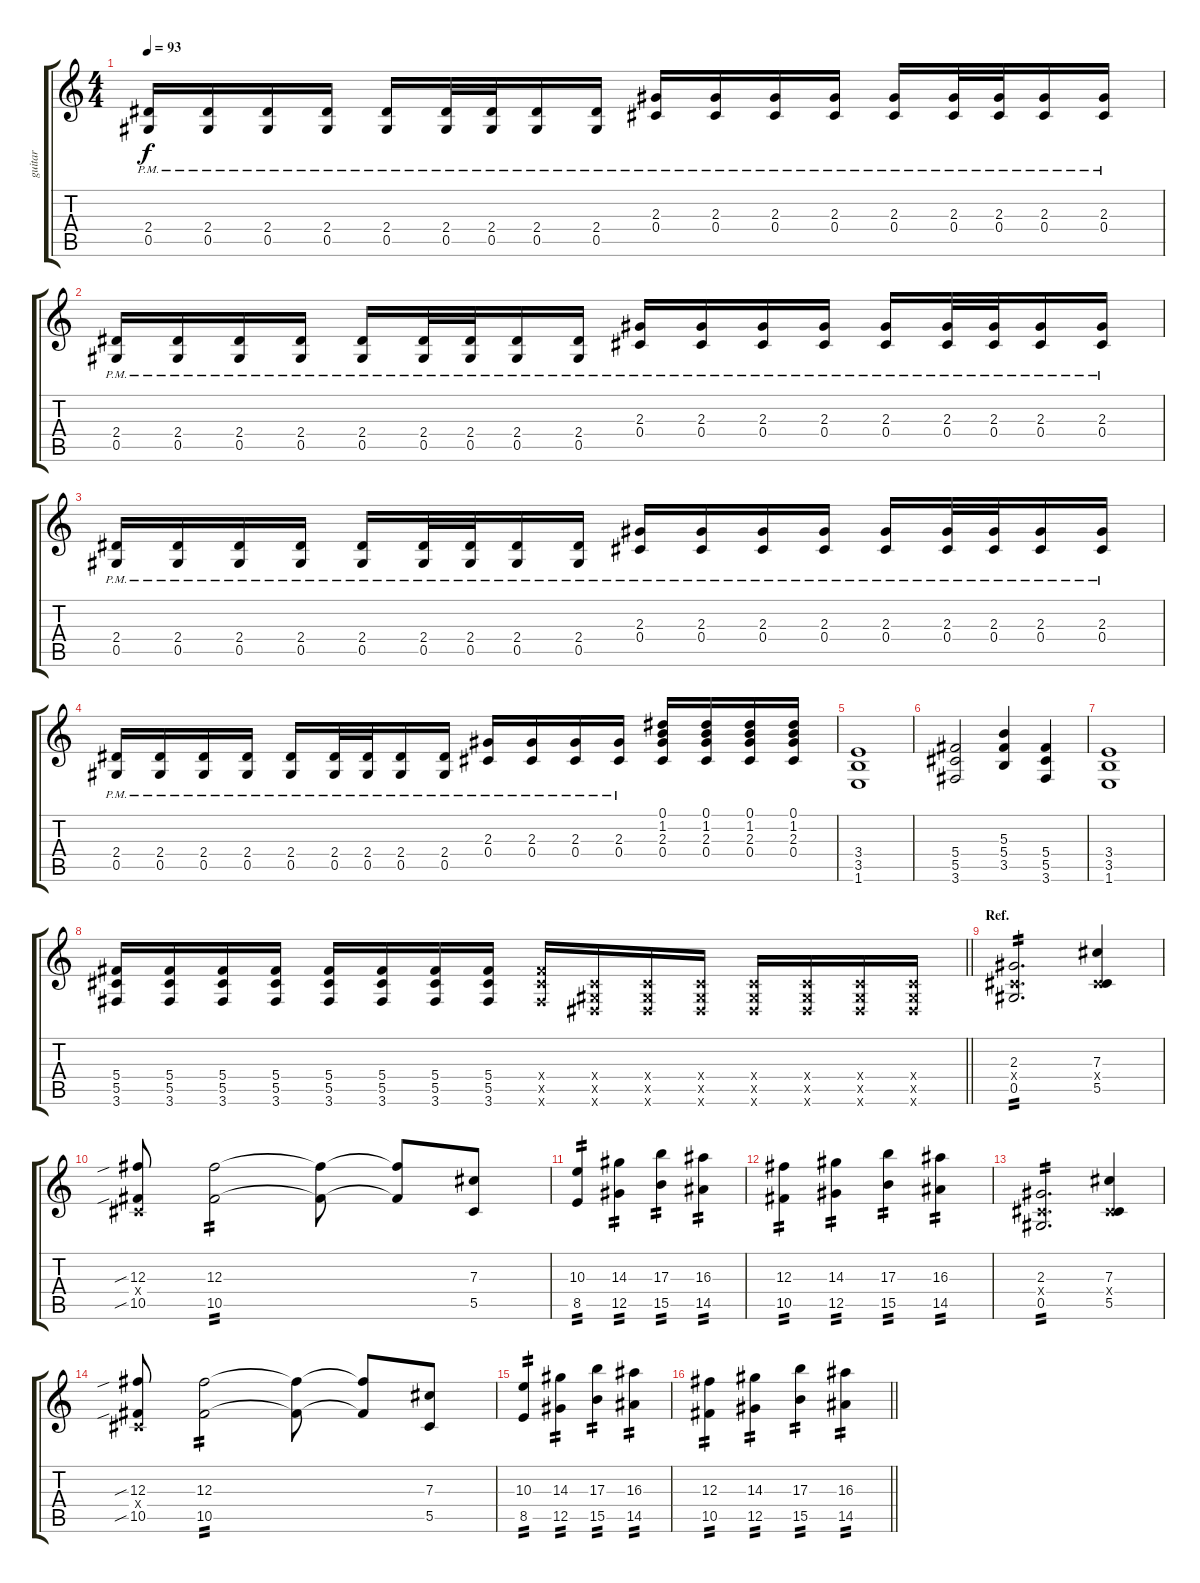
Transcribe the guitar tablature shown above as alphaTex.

\track ("guitar" "guitar") {instrument distortionguitar}
\staff {score tabs}
\tuning (Eb4 Bb3 Gb3 Db3 Ab2 Eb2) {hide}
\ts (4 4)
\tempo 93
\clef g2
\ks c
(2.4{pm} 0.5{pm}).16{dy f} (2.4{pm} 0.5{pm}).16 (2.4{pm} 0.5{pm}).16 (2.4{pm} 0.5{pm}).16 (2.4{pm} 0.5{pm}).16 (2.4{pm} 0.5{pm}).32 (2.4{pm} 0.5{pm}).32 (2.4{pm} 0.5{pm}).16 (2.4{pm} 0.5{pm}).16 (2.3{pm} 0.4{pm}).16 (2.3{pm} 0.4{pm}).16 (2.3{pm} 0.4{pm}).16 (2.3{pm} 0.4{pm}).16 (2.3{pm} 0.4{pm}).16 (2.3{pm} 0.4{pm}).32 (2.3{pm} 0.4{pm}).32 (2.3{pm} 0.4{pm}).16 (2.3{pm} 0.4{pm}).16 |
(2.4{pm} 0.5{pm}).16 (2.4{pm} 0.5{pm}).16 (2.4{pm} 0.5{pm}).16 (2.4{pm} 0.5{pm}).16 (2.4{pm} 0.5{pm}).16 (2.4{pm} 0.5{pm}).32 (2.4{pm} 0.5{pm}).32 (2.4{pm} 0.5{pm}).16 (2.4{pm} 0.5{pm}).16 (2.3{pm} 0.4{pm}).16 (2.3{pm} 0.4{pm}).16 (2.3{pm} 0.4{pm}).16 (2.3{pm} 0.4{pm}).16 (2.3{pm} 0.4{pm}).16 (2.3{pm} 0.4{pm}).32 (2.3{pm} 0.4{pm}).32 (2.3{pm} 0.4{pm}).16 (2.3{pm} 0.4{pm}).16 |
(2.4{pm} 0.5{pm}).16 (2.4{pm} 0.5{pm}).16 (2.4{pm} 0.5{pm}).16 (2.4{pm} 0.5{pm}).16 (2.4{pm} 0.5{pm}).16 (2.4{pm} 0.5{pm}).32 (2.4{pm} 0.5{pm}).32 (2.4{pm} 0.5{pm}).16 (2.4{pm} 0.5{pm}).16 (2.3{pm} 0.4{pm}).16 (2.3{pm} 0.4{pm}).16 (2.3{pm} 0.4{pm}).16 (2.3{pm} 0.4{pm}).16 (2.3{pm} 0.4{pm}).16 (2.3{pm} 0.4{pm}).32 (2.3{pm} 0.4{pm}).32 (2.3{pm} 0.4{pm}).16 (2.3{pm} 0.4{pm}).16 |
(2.4{pm} 0.5{pm}).16 (2.4{pm} 0.5{pm}).16 (2.4{pm} 0.5{pm}).16 (2.4{pm} 0.5{pm}).16 (2.4{pm} 0.5{pm}).16 (2.4{pm} 0.5{pm}).32 (2.4{pm} 0.5{pm}).32 (2.4{pm} 0.5{pm}).16 (2.4{pm} 0.5{pm}).16 (2.3{pm} 0.4{pm}).16 (2.3{pm} 0.4{pm}).16 (2.3{pm} 0.4{pm}).16 (2.3{pm} 0.4{pm}).16 (0.1 1.2 2.3 0.4).16 (0.1 1.2 2.3 0.4).16 (0.1 1.2 2.3 0.4).16 (0.1 1.2 2.3 0.4).16 |
(3.4 3.5 1.6).1 |
(5.4 5.5 3.6).2 (5.3 5.4 3.5).4 (5.4 5.5 3.6).4 |
(3.4 3.5 1.6).1 |
\barLineRight lightlight
(5.4 5.5 3.6).16 (5.4 5.5 3.6).16 (5.4 5.5 3.6).16 (5.4 5.5 3.6).16 (5.4 5.5 3.6).16 (5.4 5.5 3.6).16 (5.4 5.5 3.6).16 (5.4 5.5 3.6).16 (5.4{x} 5.5{x} 3.6{x}).16 (0.4{x} 0.5{x} 0.6{x}).16 (0.4{x} 0.5{x} 0.6{x}).16 (0.4{x} 0.5{x} 0.6{x}).16 (0.4{x} 0.5{x} 0.6{x}).16 (0.4{x} 0.5{x} 0.6{x}).16 (0.4{x} 0.5{x} 0.6{x}).16 (0.4{x} 0.5{x} 0.6{x}).16 |
\section ("" "Ref.")
(2.3 0.4{x} 0.5).2{d tp 2} (7.3 0.4{x} 5.5).4 |
(12.3{sib} 0.4{x} 10.5{sib}).8 (12.3 10.5).2{tp 2} (12.3{t} 10.5{t}).8 (12.3{t} 10.5{t}).8 (7.3 5.5).8 |
(10.3 8.5).4{tp 2 volume 16} (14.3 12.5).4{tp 2} (17.3 15.5).4{tp 2} (16.3 14.5).4{tp 2} |
(12.3 10.5).4{tp 2} (14.3 12.5).4{tp 2} (17.3 15.5).4{tp 2} (16.3 14.5).4{tp 2} |
(2.3 0.4{x} 0.5).2{d tp 2} (7.3 0.4{x} 5.5).4 |
(12.3{sib} 0.4{x} 10.5{sib}).8 (12.3 10.5).2{tp 2} (12.3{t} 10.5{t}).8 (12.3{t} 10.5{t}).8 (7.3 5.5).8 |
(10.3 8.5).4{tp 2 volume 16} (14.3 12.5).4{tp 2} (17.3 15.5).4{tp 2} (16.3 14.5).4{tp 2} |
\barLineRight lightlight
(12.3 10.5).4{tp 2} (14.3 12.5).4{tp 2} (17.3 15.5).4{tp 2} (16.3 14.5).4{tp 2}
